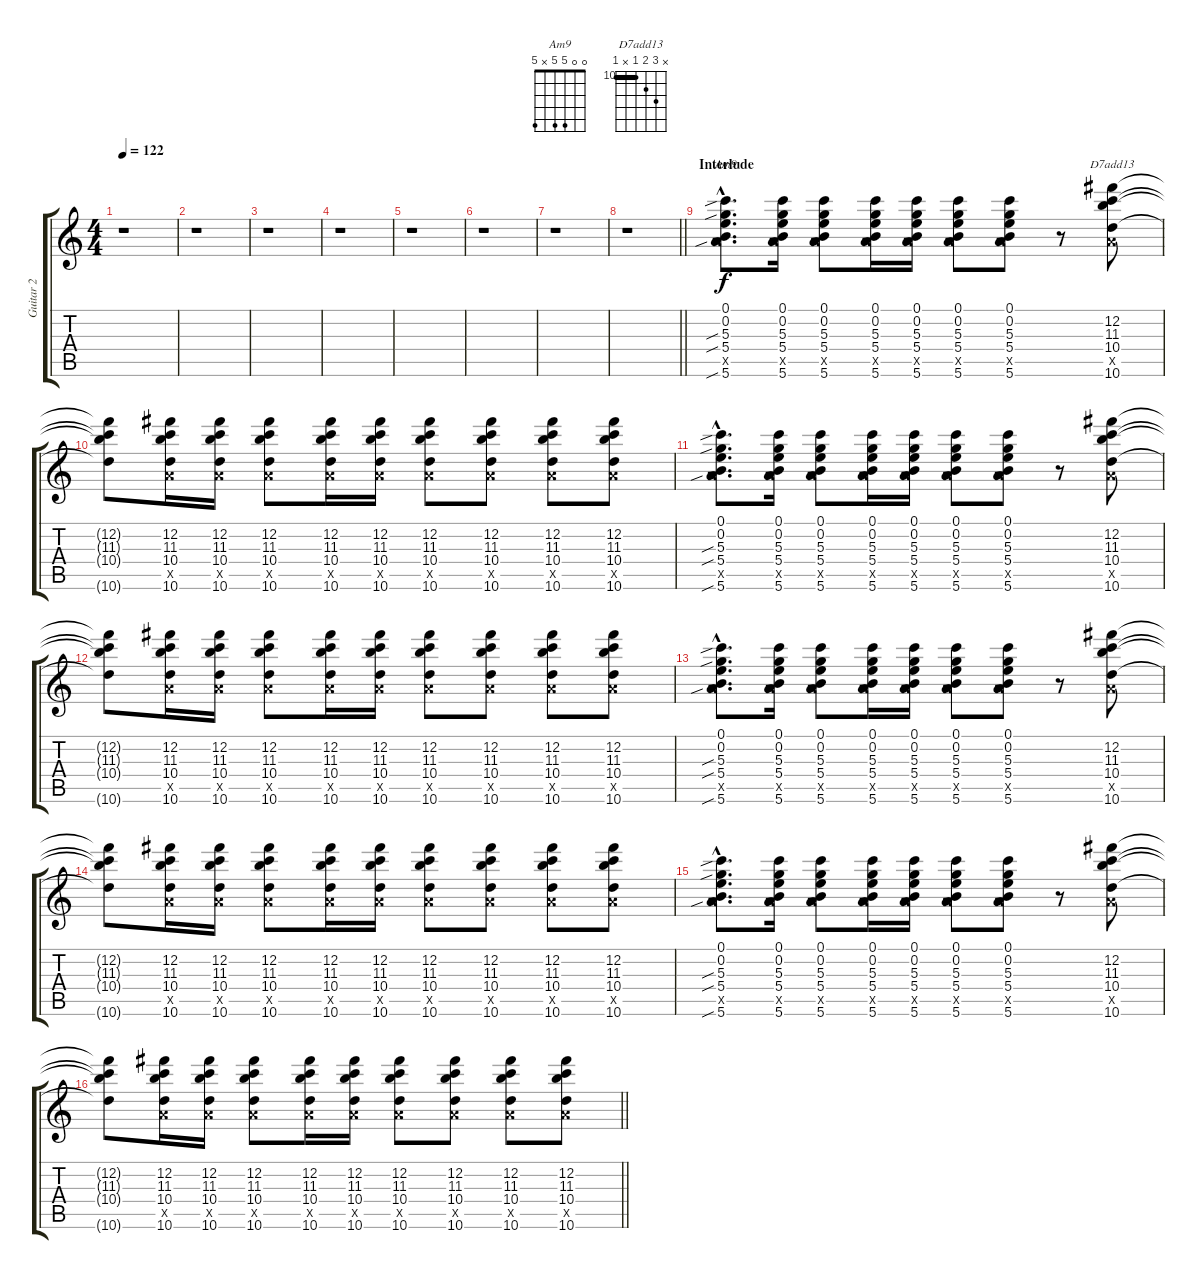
\track ("Guitar 2" "Guitar 2") {instrument electricguitarclean}
\staff {score tabs}
\tuning (E4 B3 G4 D4 A3 E3) {hide}
\chord ("Am9" 0 0 5 5 x 5)
\chord ("D7add13" x 12 11 10 x 10) {firstfret 10 barre 10}
\ts (4 4)
\tempo 122
\clef g2
\ks c
r.1{dy mf} |
r.1 |
r.1 |
r.1 |
r.1 |
r.1 |
r.1 |
\barLineRight lightlight
r.1 |
\section ("" "Interlude")
(0.1{hac} 0.2{hac} 5.3{sib hac} 5.4{sib hac} 0.5{hac x} 5.6{sib hac}).8{d ch "Am9" dy f} (0.1 0.2 5.3 5.4 0.5{x} 5.6).16 (0.1 0.2 5.3 5.4 0.5{x} 5.6).8 (0.1 0.2 5.3 5.4 0.5{x} 5.6).16 (0.1 0.2 5.3 5.4 0.5{x} 5.6).16 (0.1 0.2 5.3 5.4 0.5{x} 5.6).8 (0.1 0.2 5.3 5.4 0.5{x} 5.6).8 r.8 (12.2 11.3 10.4 0.5{x} 10.6).8{ch "D7add13"} |
(12.2{t} 11.3{t} 10.4{t} 10.6{t}).8 (12.2 11.3 10.4 0.5{x} 10.6).16 (12.2 11.3 10.4 0.5{x} 10.6).16 (12.2 11.3 10.4 0.5{x} 10.6).8 (12.2 11.3 10.4 0.5{x} 10.6).16 (12.2 11.3 10.4 0.5{x} 10.6).16 (12.2 11.3 10.4 0.5{x} 10.6).8 (12.2 11.3 10.4 0.5{x} 10.6).8 (12.2 11.3 10.4 0.5{x} 10.6).8 (12.2 11.3 10.4 0.5{x} 10.6).8 |
(0.1{hac} 0.2{hac} 5.3{sib hac} 5.4{sib hac} 0.5{hac x} 5.6{sib hac}).8{d} (0.1 0.2 5.3 5.4 0.5{x} 5.6).16 (0.1 0.2 5.3 5.4 0.5{x} 5.6).8 (0.1 0.2 5.3 5.4 0.5{x} 5.6).16 (0.1 0.2 5.3 5.4 0.5{x} 5.6).16 (0.1 0.2 5.3 5.4 0.5{x} 5.6).8 (0.1 0.2 5.3 5.4 0.5{x} 5.6).8 r.8 (12.2 11.3 10.4 0.5{x} 10.6).8 |
(12.2{t} 11.3{t} 10.4{t} 10.6{t}).8 (12.2 11.3 10.4 0.5{x} 10.6).16 (12.2 11.3 10.4 0.5{x} 10.6).16 (12.2 11.3 10.4 0.5{x} 10.6).8 (12.2 11.3 10.4 0.5{x} 10.6).16 (12.2 11.3 10.4 0.5{x} 10.6).16 (12.2 11.3 10.4 0.5{x} 10.6).8 (12.2 11.3 10.4 0.5{x} 10.6).8 (12.2 11.3 10.4 0.5{x} 10.6).8 (12.2 11.3 10.4 0.5{x} 10.6).8 |
(0.1{hac} 0.2{hac} 5.3{sib hac} 5.4{sib hac} 0.5{hac x} 5.6{sib hac}).8{d} (0.1 0.2 5.3 5.4 0.5{x} 5.6).16 (0.1 0.2 5.3 5.4 0.5{x} 5.6).8 (0.1 0.2 5.3 5.4 0.5{x} 5.6).16 (0.1 0.2 5.3 5.4 0.5{x} 5.6).16 (0.1 0.2 5.3 5.4 0.5{x} 5.6).8 (0.1 0.2 5.3 5.4 0.5{x} 5.6).8 r.8 (12.2 11.3 10.4 0.5{x} 10.6).8 |
(12.2{t} 11.3{t} 10.4{t} 10.6{t}).8 (12.2 11.3 10.4 0.5{x} 10.6).16 (12.2 11.3 10.4 0.5{x} 10.6).16 (12.2 11.3 10.4 0.5{x} 10.6).8 (12.2 11.3 10.4 0.5{x} 10.6).16 (12.2 11.3 10.4 0.5{x} 10.6).16 (12.2 11.3 10.4 0.5{x} 10.6).8 (12.2 11.3 10.4 0.5{x} 10.6).8 (12.2 11.3 10.4 0.5{x} 10.6).8 (12.2 11.3 10.4 0.5{x} 10.6).8 |
(0.1{hac} 0.2{hac} 5.3{sib hac} 5.4{sib hac} 0.5{hac x} 5.6{sib hac}).8{d} (0.1 0.2 5.3 5.4 0.5{x} 5.6).16 (0.1 0.2 5.3 5.4 0.5{x} 5.6).8 (0.1 0.2 5.3 5.4 0.5{x} 5.6).16 (0.1 0.2 5.3 5.4 0.5{x} 5.6).16 (0.1 0.2 5.3 5.4 0.5{x} 5.6).8 (0.1 0.2 5.3 5.4 0.5{x} 5.6).8 r.8 (12.2 11.3 10.4 0.5{x} 10.6).8 |
\barLineRight lightlight
(12.2{t} 11.3{t} 10.4{t} 10.6{t}).8 (12.2 11.3 10.4 0.5{x} 10.6).16 (12.2 11.3 10.4 0.5{x} 10.6).16 (12.2 11.3 10.4 0.5{x} 10.6).8 (12.2 11.3 10.4 0.5{x} 10.6).16 (12.2 11.3 10.4 0.5{x} 10.6).16 (12.2 11.3 10.4 0.5{x} 10.6).8 (12.2 11.3 10.4 0.5{x} 10.6).8 (12.2 11.3 10.4 0.5{x} 10.6).8 (12.2 11.3 10.4 0.5{x} 10.6).8
